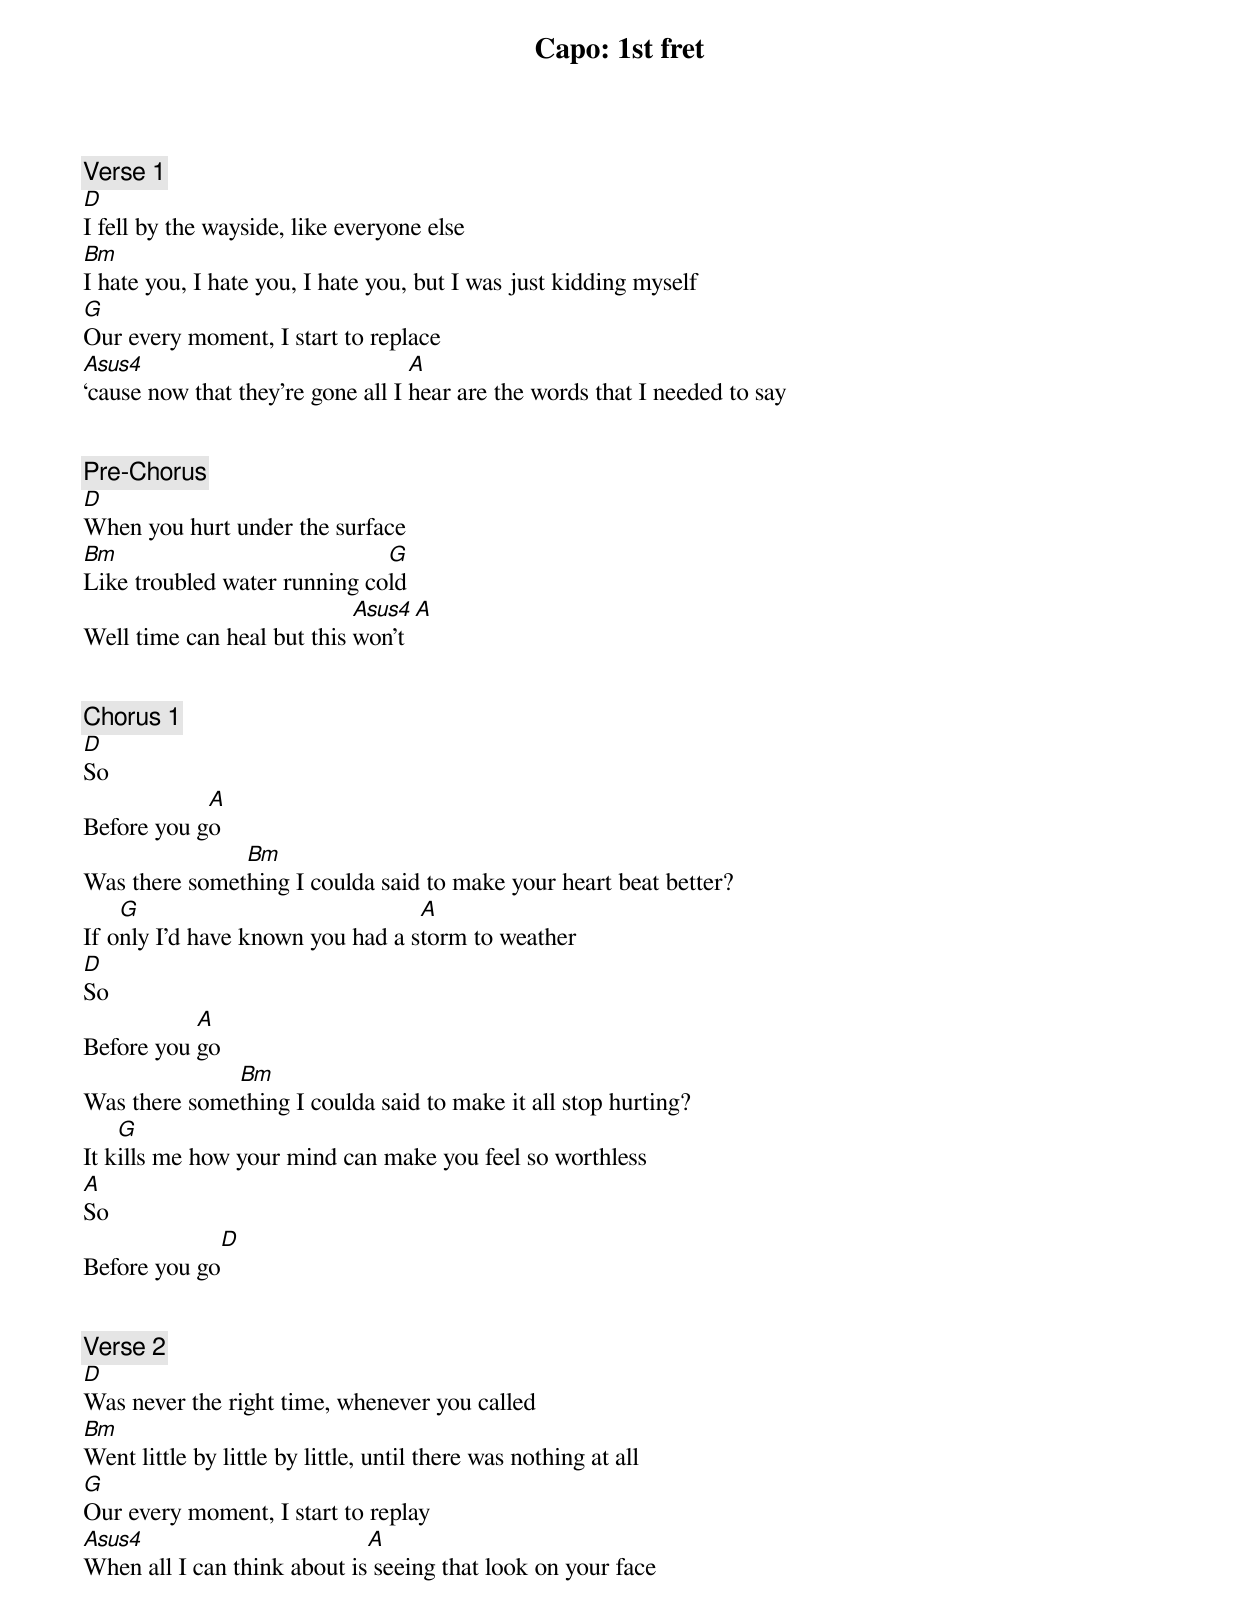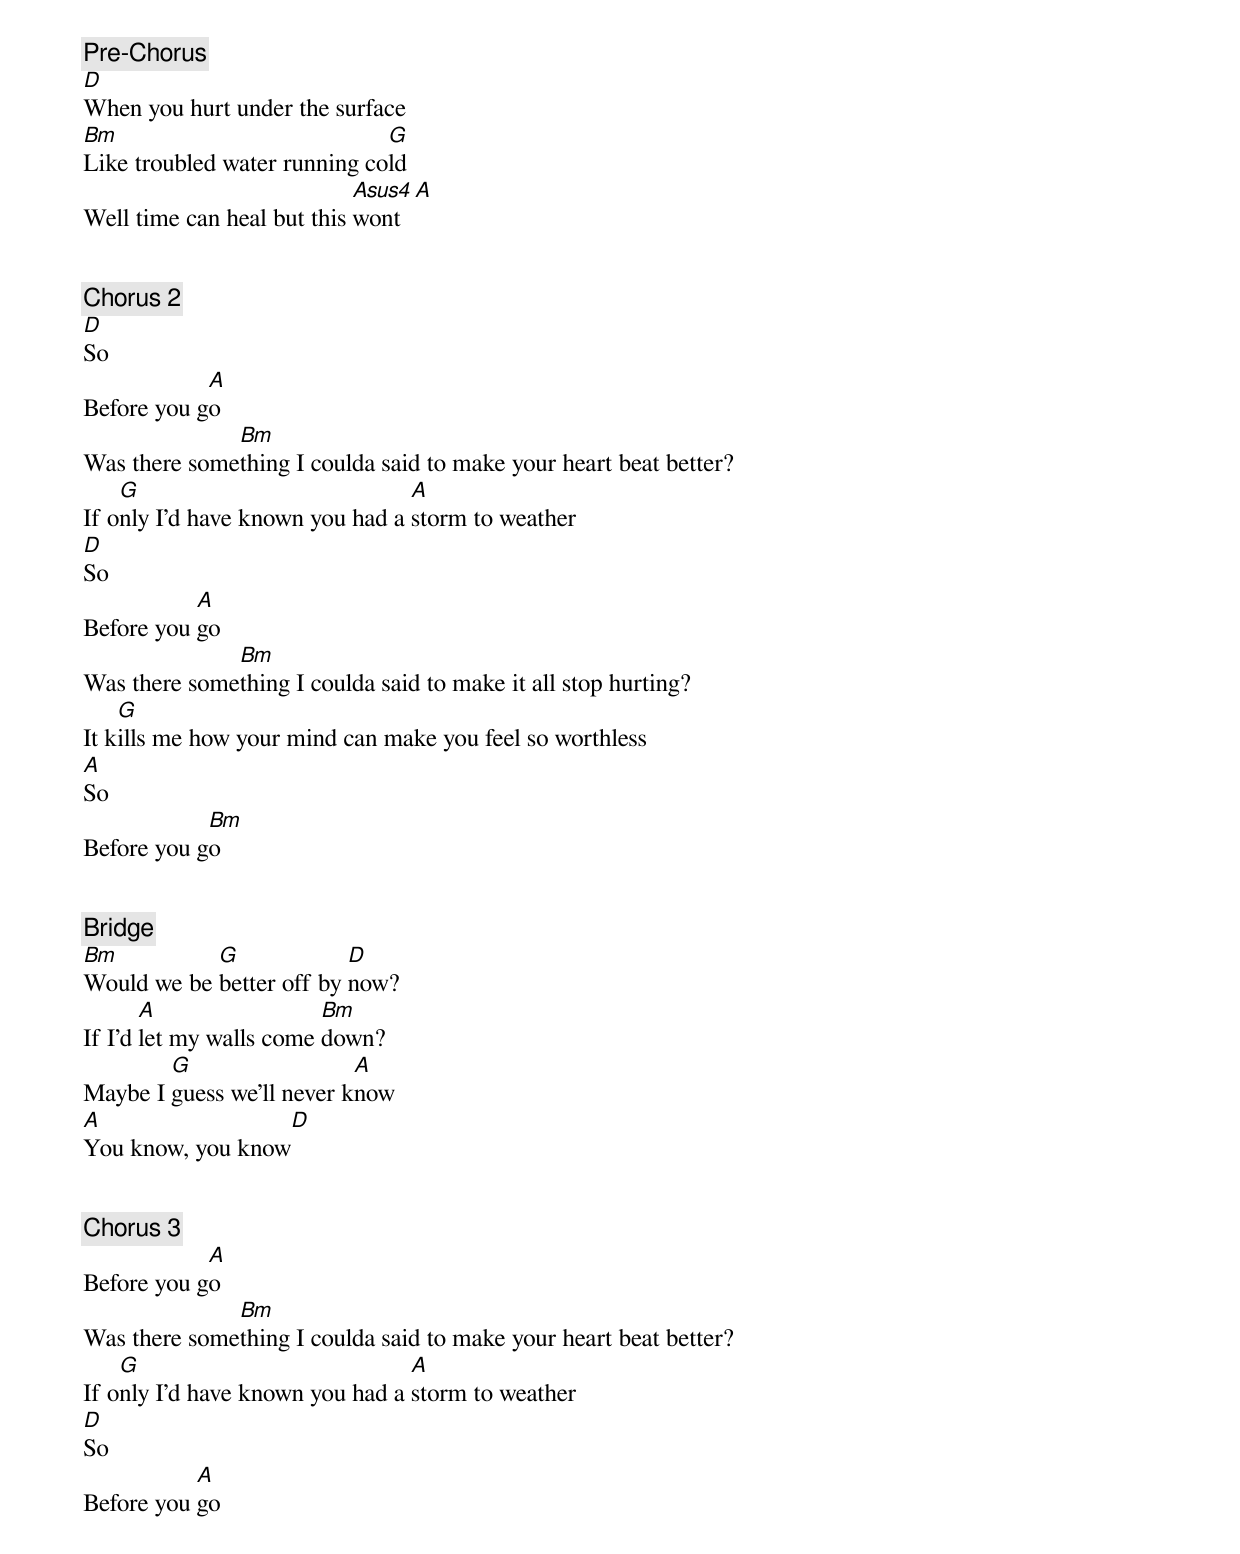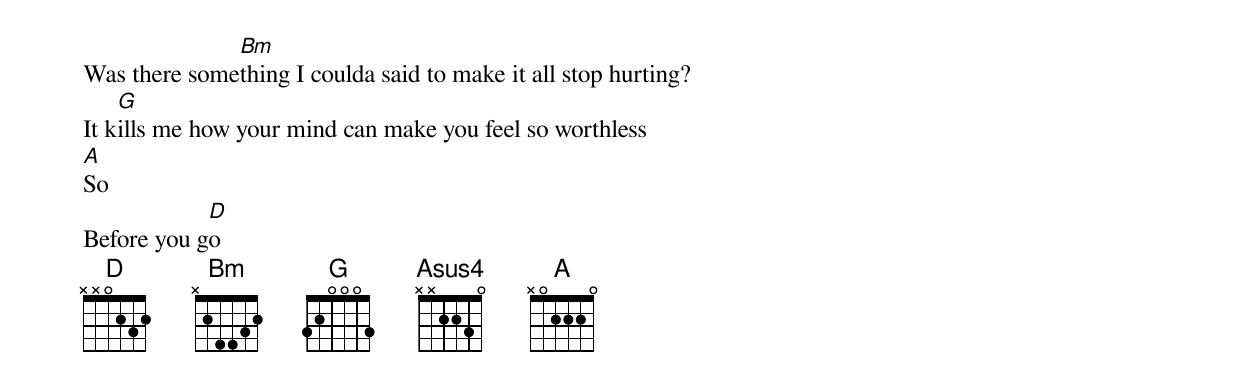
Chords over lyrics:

Capo: 1st fret

[Verse 1]
D
I fell by the wayside, like everyone else
Bm
I hate you, I hate you, I hate you, but I was just kidding myself
G
Our every moment, I start to replace
Asus4                              A
‘cause now that they’re gone all I hear are the words that I needed to say


[Pre-Chorus]
D
When you hurt under the surface
Bm                            G
Like troubled water running cold
                            Asus4      A
Well time can heal but this won't


[Chorus 1]
D
So
            A
Before you go
               Bm
Was there something I coulda said to make your heart beat better?
    G                             A
If only I'd have known you had a storm to weather
D
So
           A
Before you go
              Bm
Was there something I coulda said to make it all stop hurting?
    G
It kills me how your mind can make you feel so worthless
A
So
             D
Before you go


[Verse 2]
D
Was never the right time, whenever you called
Bm
Went little by little by little, until there was nothing at all
G
Our every moment, I start to replay
Asus4                        A
When all I can think about is seeing that look on your face


[Pre-Chorus]
D
When you hurt under the surface
Bm                            G
Like troubled water running cold
                            Asus4    A
Well time can heal but this wont


[Chorus 2]
D
So
            A
Before you go
              Bm
Was there something I coulda said to make your heart beat better?
    G                            A
If only I'd have known you had a storm to weather
D
So
           A
Before you go
              Bm
Was there something I coulda said to make it all stop hurting?
    G
It kills me how your mind can make you feel so worthless
A
So
            Bm
Before you go


[Bridge]
Bm          G             D
Would we be better off by now?
       A                 Bm
If I'd let my walls come down?
        G                  A
Maybe I guess we’ll never know
A                  D
You know, you know


[Chorus 3]
            A
Before you go
              Bm
Was there something I coulda said to make your heart beat better?
    G                            A
If only I'd have known you had a storm to weather
D
So
           A
Before you go
              Bm
Was there something I coulda said to make it all stop hurting?
    G
It kills me how your mind can make you feel so worthless
A
So
            D
Before you go
